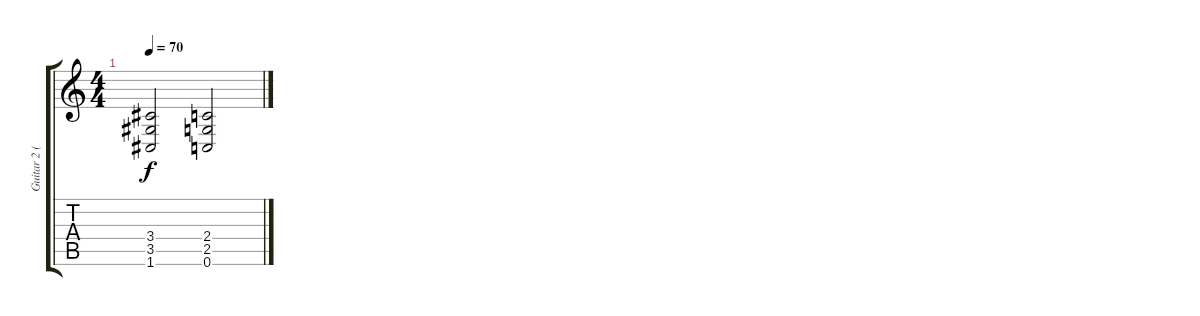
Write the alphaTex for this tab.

\track ("Guitar 2 (Distortion)" "Guitar 2 (") {instrument distortionguitar}
\staff {score tabs}
\tuning (C4 G3 Eb3 Bb2 F2 C2) {hide}
\ts (4 4)
\tempo 70
\clef g2
\ks c
(3.4 3.5 1.6).2{dy f volume 0} (2.4 2.5 0.6).2
